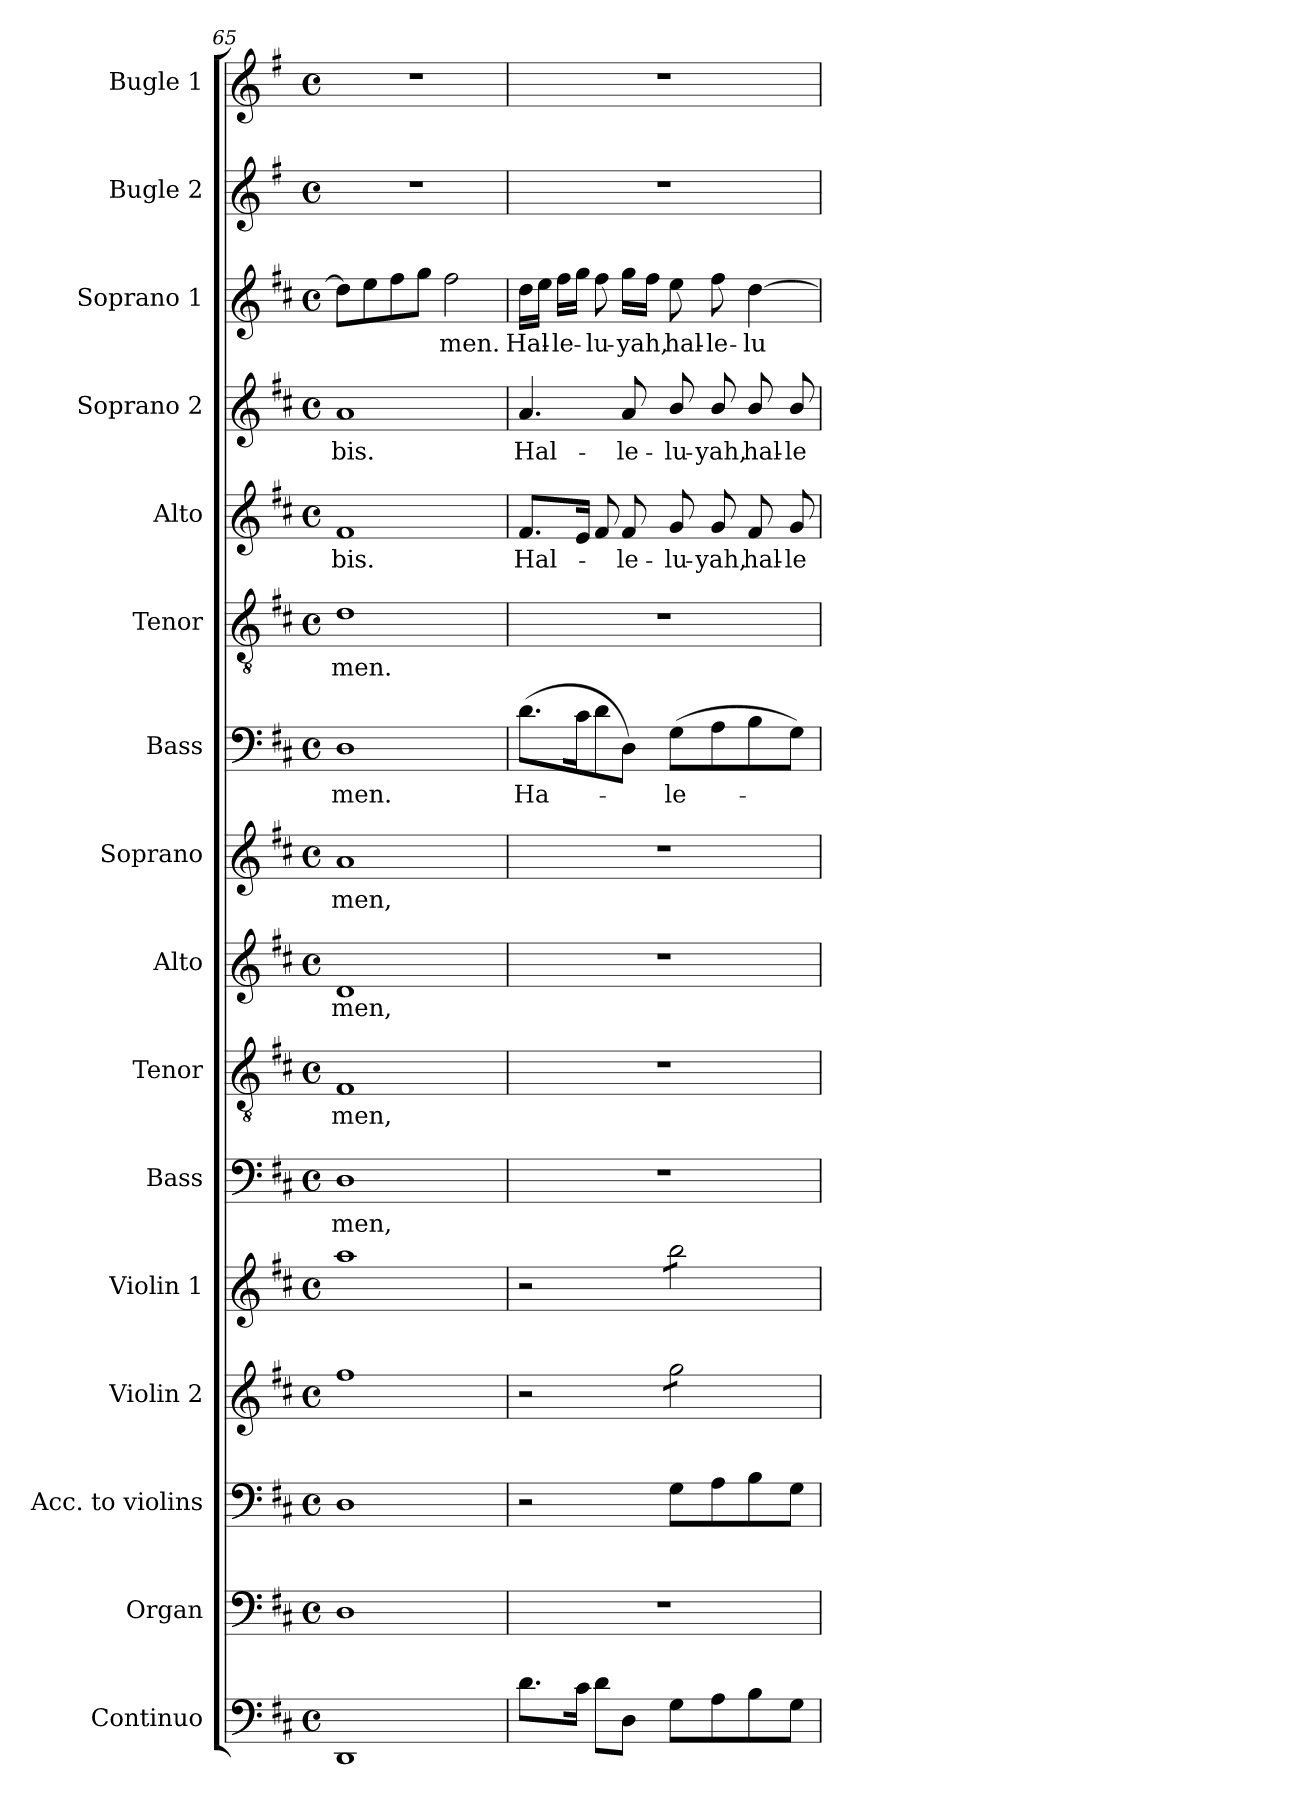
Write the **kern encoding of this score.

**kern	**kern	**kern	**kern	**kern	**kern	**text	**kern	**text	**kern	**text	**kern	**text	**kern	**text	**kern	**text	**kern	**text	**kern	**text	**kern	**text	**kern	**kern
*part16	*part15	*part14	*part13	*part12	*part11	*part11	*part10	*part10	*part9	*part9	*part8	*part8	*part7	*part7	*part6	*part6	*part5	*part5	*part4	*part4	*part3	*part3	*part2	*part1
*staff16	*staff15	*staff14	*staff13	*staff12	*staff11	*staff11	*staff10	*staff10	*staff9	*staff9	*staff8	*staff8	*staff7	*staff7	*staff6	*staff6	*staff5	*staff5	*staff4	*staff4	*staff3	*staff3	*staff2	*staff1
*I"Continuo	*I"Organ	*I"Acc. to violins	*I"Violin 2	*I"Violin 1	*I"Bass	*	*I"Tenor	*	*I"Alto	*	*I"Soprano	*	*I"Bass	*	*I"Tenor	*	*I"Alto	*	*I"Soprano 2	*	*I"Soprano 1	*	*I"Bugle  2	*I"Bugle 1
*I'Cont.	*I'Org.	*	*I'Vln. 2	*I'Vln. 1	*I'B.	*	*I'T.	*	*I'A.	*	*I'S.	*	*I'B.	*	*I'T.	*	*I'A.	*	*I'S2.	*	*I'S1.	*	*I'Bug 2	*I'Bug. 1
*clefF4	*clefF4	*clefF4	*clefG2	*clefG2	*clefF4	*	*clefGv2	*	*clefG2	*	*clefG2	*	*clefF4	*	*clefGv2	*	*clefG2	*	*clefG2	*	*clefG2	*	*clefG2	*clefG2
*	*	*	*	*	*	*	*ITrd7c12	*	*	*	*	*	*	*	*ITrd7c12	*	*	*	*	*	*	*	*ITrd3c5	*ITrd3c5
*k[f#c#]	*k[f#c#]	*k[f#c#]	*k[f#c#]	*k[f#c#]	*k[f#c#]	*	*k[f#c#]	*	*k[f#c#]	*	*k[f#c#]	*	*k[f#c#]	*	*k[f#c#]	*	*k[f#c#]	*	*k[f#c#]	*	*k[f#c#]	*	*k[f#c#]	*k[f#c#]
*D:	*D:	*D:	*D:	*D:	*D:	*	*D:	*	*D:	*	*D:	*	*D:	*	*D:	*	*D:	*	*D:	*	*D:	*	*D:	*D:
*M4/4	*M4/4	*M4/4	*M4/4	*M4/4	*M4/4	*	*M4/4	*	*M4/4	*	*M4/4	*	*M4/4	*	*M4/4	*	*M4/4	*	*M4/4	*	*M4/4	*	*M4/4	*M4/4
*met(c)	*met(c)	*met(c)	*met(c)	*met(c)	*met(c)	*	*met(c)	*	*met(c)	*	*met(c)	*	*met(c)	*	*met(c)	*	*met(c)	*	*met(c)	*	*met(c)	*	*met(c)	*met(c)
=65	=65	=65	=65	=65	=65	=65	=65	=65	=65	=65	=65	=65	=65	=65	=65	=65	=65	=65	=65	=65	=65	=65	=65	=65
!	!	!	!	!	!	!LO:LY:b:color=#000000	!	!	!	!	!	!	!	!	!	!	!	!	!	!	!	!	!	!
!	!	!	!	!	!	!	!	!LO:LY:b:color=#000000	!	!	!	!	!	!	!	!	!	!	!	!	!	!	!	!
!	!	!	!	!	!	!	!	!	!	!LO:LY:b:color=#000000	!	!	!	!	!	!	!	!	!	!	!	!	!	!
!	!	!	!	!	!	!	!	!	!	!	!	!LO:LY:b:color=#000000	!	!	!	!	!	!	!	!	!	!	!	!
!	!	!	!	!	!	!	!	!	!	!	!	!	!	!LO:LY:b:color=#000000	!	!	!	!	!	!	!	!	!	!
!	!	!	!	!	!	!	!	!	!	!	!	!	!	!	!	!LO:LY:b:color=#000000	!	!	!	!	!	!	!	!
!	!	!	!	!	!	!	!	!	!	!	!	!	!	!	!	!	!	!LO:LY:b:color=#000000	!	!	!	!	!	!
!	!	!	!	!	!	!	!	!	!	!	!	!	!	!	!	!	!	!	!	!LO:LY:b:color=#000000	!	!	!	!
1DDi	1Di	1Di	1ff#i	1aai	1Di	-men,	1FF#i	-men,	1di	-men,	1ai	-men,	1Di	-men.	1Di	-men.	1f#i	-bis.	1ai	-bis.	8ddi\L]	.	1r	1r
.	.	.	.	.	.	.	.	.	.	.	.	.	.	.	.	.	.	.	.	.	8eei\	.	.	.
.	.	.	.	.	.	.	.	.	.	.	.	.	.	.	.	.	.	.	.	.	8ff#i\	.	.	.
.	.	.	.	.	.	.	.	.	.	.	.	.	.	.	.	.	.	.	.	.	8ggi\J	.	.	.
!	!	!	!	!	!	!	!	!	!	!	!	!	!	!	!	!	!	!	!	!	!	!LO:LY:b:color=#000000	!	!
.	.	.	.	.	.	.	.	.	.	.	.	.	.	.	.	.	.	.	.	.	2ff#i\	-men.	.	.
=66	=66	=66	=66	=66	=66	=66	=66	=66	=66	=66	=66	=66	=66	=66	=66	=66	=66	=66	=66	=66	=66	=66	=66	=66
!	!	!	!	!	!	!	!	!	!	!	!	!	!	!LO:LY:b:color=#000000	!	!	!	!	!	!	!	!	!	!
!	!	!	!	!	!	!	!	!	!	!	!	!	!	!	!	!	!	!LO:LY:b:color=#000000	!	!	!	!	!	!
!	!	!	!	!	!	!	!	!	!	!	!	!	!	!	!	!	!	!	!	!LO:LY:b:color=#000000	!	!	!	!
!	!	!	!	!	!	!	!	!	!	!	!	!	!	!	!	!	!	!	!	!	!	!LO:LY:b:color=#000000	!	!
8.di\L	1r	2r	2r	2r	1r	.	1r	.	1r	.	1r	.	(8.di\L	Ha-	1r	.	8.f#i/L	Hal-	4.ai/	Hal-	16ddi\LL	Hal-	1r	1r
.	.	.	.	.	.	.	.	.	.	.	.	.	.	.	.	.	.	.	.	.	16eei\JJ	.	.	.
!	!	!	!	!	!	!	!	!	!	!	!	!	!	!	!	!	!	!	!	!	!	!LO:LY:b:color=#000000	!	!
.	.	.	.	.	.	.	.	.	.	.	.	.	.	.	.	.	.	.	.	.	16ff#i\LL	-le-	.	.
16c#i\Jk	.	.	.	.	.	.	.	.	.	.	.	.	16c#i\k	.	.	.	16ei/Jk	.	.	.	16ggi\JJ	.	.	.
!	!	!	!	!	!	!	!	!	!	!	!	!	!	!	!	!	!	!	!	!	!	!LO:LY:b:color=#000000	!	!
8di\L	.	.	.	.	.	.	.	.	.	.	.	.	8di\	.	.	.	8f#i/	.	.	.	8ff#i\	-lu-	.	.
!	!	!	!	!	!	!	!	!	!	!	!	!	!	!	!	!	!	!LO:LY:b:color=#000000	!	!	!	!	!	!
!	!	!	!	!	!	!	!	!	!	!	!	!	!	!	!	!	!	!	!	!LO:LY:b:color=#000000	!	!	!	!
!	!	!	!	!	!	!	!	!	!	!	!	!	!	!	!	!	!	!	!	!	!	!LO:LY:b:color=#000000	!	!
8Di\J	.	.	.	.	.	.	.	.	.	.	.	.	8Di\J)	.	.	.	8f#i/	-le-	8ai/	-le-	16ggi\LL	-yah,	.	.
.	.	.	.	.	.	.	.	.	.	.	.	.	.	.	.	.	.	.	.	.	16ff#i\JJ	.	.	.
!	!	!	!	!	!	!	!	!	!	!	!	!	!	!LO:LY:b:color=#000000	!	!	!	!	!	!	!	!	!	!
!	!	!	!	!	!	!	!	!	!	!	!	!	!	!	!	!	!	!LO:LY:b:color=#000000	!	!	!	!	!	!
!	!	!	!	!	!	!	!	!	!	!	!	!	!	!	!	!	!	!	!	!LO:LY:b:color=#000000	!	!	!	!
!	!	!	!	!	!	!	!	!	!	!	!	!	!	!	!	!	!	!	!	!	!	!LO:LY:b:color=#000000	!	!
*	*	*	*tremolo	*	*	*	*	*	*	*	*	*	*	*	*	*	*	*	*	*	*	*	*	*
*	*	*	*	*tremolo	*	*	*	*	*	*	*	*	*	*	*	*	*	*	*	*	*	*	*	*
8Gi\L	.	8Gi\L	8ggi\L	8bbi\L	.	.	.	.	.	.	.	.	(8Gi\L	-le-	.	.	8gi/	-lu-	8bi/	-lu-	8eei\	hal-	.	.
!	!	!	!	!	!	!	!	!	!	!	!	!	!	!	!	!	!	!LO:LY:b:color=#000000	!	!	!	!	!	!
!	!	!	!	!	!	!	!	!	!	!	!	!	!	!	!	!	!	!	!	!LO:LY:b:color=#000000	!	!	!	!
!	!	!	!	!	!	!	!	!	!	!	!	!	!	!	!	!	!	!	!	!	!	!LO:LY:b:color=#000000	!	!
8Ai\	.	8Ai\	8ggi\	8bbi\	.	.	.	.	.	.	.	.	8Ai\	.	.	.	8gi/	-yah,	8bi/	-yah,	8ff#i\	-le-	.	.
!	!	!	!	!	!	!	!	!	!	!	!	!	!	!	!	!	!	!LO:LY:b:color=#000000	!	!	!	!	!	!
!	!	!	!	!	!	!	!	!	!	!	!	!	!	!	!	!	!	!	!	!LO:LY:b:color=#000000	!	!	!	!
!	!	!	!	!	!	!	!	!	!	!	!	!	!	!	!	!	!	!	!	!	!	!LO:LY:b:color=#000000	!	!
8Bi\	.	8Bi\	8ggi\	8bbi\	.	.	.	.	.	.	.	.	8Bi\	.	.	.	8f#i/	hal-	8bi/	hal-	[>4ddi\	-lu-	.	.
!	!	!	!	!	!	!	!	!	!	!	!	!	!	!	!	!	!	!LO:LY:b:color=#000000	!	!	!	!	!	!
!	!	!	!	!	!	!	!	!	!	!	!	!	!	!	!	!	!	!	!	!LO:LY:b:color=#000000	!	!	!	!
8Gi\J	.	8Gi\J	8ggi\J	8bbi\J	.	.	.	.	.	.	.	.	8Gi\J)	.	.	.	8gi/	-le-	8bi/	-le-	.	.	.	.
*	*	*	*	*Xtremolo	*	*	*	*	*	*	*	*	*	*	*	*	*	*	*	*	*	*	*	*
*	*	*	*Xtremolo	*	*	*	*	*	*	*	*	*	*	*	*	*	*	*	*	*	*	*	*	*
=	=	=	=	=	=	=	=	=	=	=	=	=	=	=	=	=	=	=	=	=	=	=	=	=
*-	*-	*-	*-	*-	*-	*-	*-	*-	*-	*-	*-	*-	*-	*-	*-	*-	*-	*-	*-	*-	*-	*-	*-	*-
